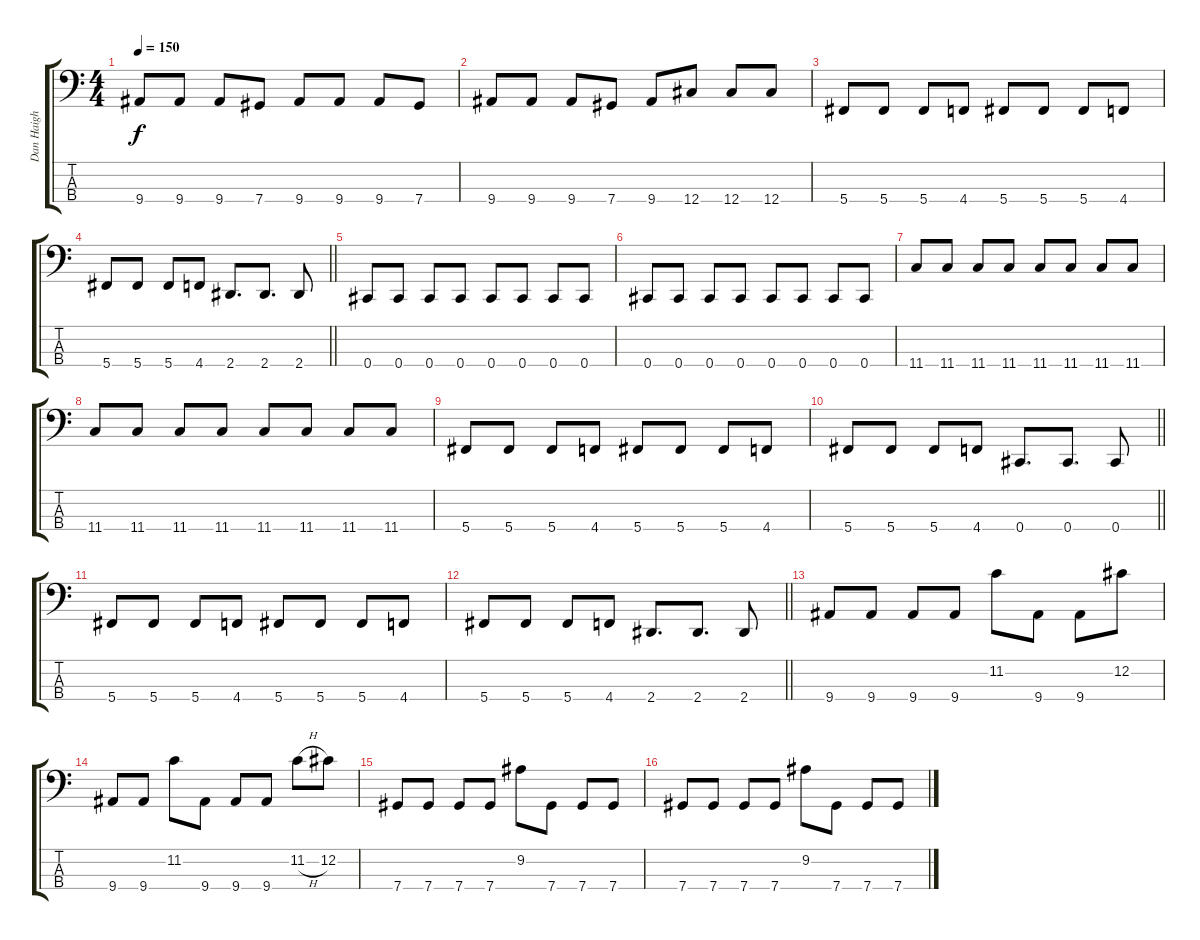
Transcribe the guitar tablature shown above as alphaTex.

\track ("Dan Haigh" "Dan Haigh") {instrument electricbasspick}
\staff {score tabs}
\tuning (Gb2 Db2 Ab1 Db1) {hide}
\ts (4 4)
\tempo 150
\clef f4
\ks c
9.4.8{dy f} 9.4.8 9.4.8 7.4.8 9.4.8 9.4.8 9.4.8 7.4.8 |
9.4.8 9.4.8 9.4.8 7.4.8 9.4.8 12.4.8 12.4.8 12.4.8 |
5.4.8 5.4.8 5.4.8 4.4.8 5.4.8 5.4.8 5.4.8 4.4.8 |
\barLineRight lightlight
5.4.8 5.4.8 5.4.8 4.4.8 2.4.8{d} 2.4.8{d} 2.4.8 |
0.4.8 0.4.8 0.4.8 0.4.8 0.4.8 0.4.8 0.4.8 0.4.8 |
0.4.8 0.4.8 0.4.8 0.4.8 0.4.8 0.4.8 0.4.8 0.4.8 |
11.4.8 11.4.8 11.4.8 11.4.8 11.4.8 11.4.8 11.4.8 11.4.8 |
11.4.8 11.4.8 11.4.8 11.4.8 11.4.8 11.4.8 11.4.8 11.4.8 |
5.4.8 5.4.8 5.4.8 4.4.8 5.4.8 5.4.8 5.4.8 4.4.8 |
\barLineRight lightlight
5.4.8 5.4.8 5.4.8 4.4.8 0.4.8{d} 0.4.8{d} 0.4.8 |
5.4.8 5.4.8 5.4.8 4.4.8 5.4.8 5.4.8 5.4.8 4.4.8 |
\barLineRight lightlight
5.4.8 5.4.8 5.4.8 4.4.8 2.4.8{d} 2.4.8{d} 2.4.8 |
9.4.8 9.4.8 9.4.8 9.4.8 11.2.8 9.4.8 9.4.8 12.2.8 |
9.4.8 9.4.8 11.2.8 9.4.8 9.4.8 9.4.8 11.2{h}.8 12.2.8 |
7.4.8 7.4.8 7.4.8 7.4.8 9.2.8 7.4.8 7.4.8 7.4.8 |
7.4.8 7.4.8 7.4.8 7.4.8 9.2.8 7.4.8 7.4.8 7.4.8
